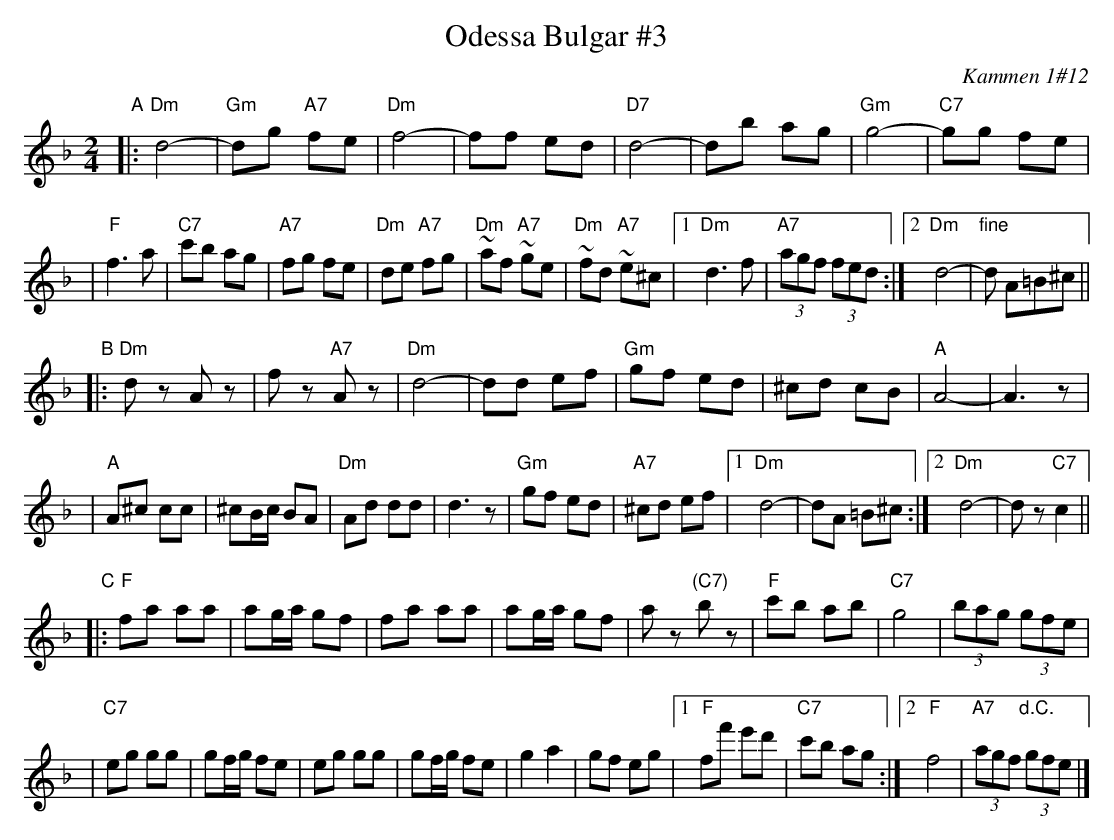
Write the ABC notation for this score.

X:1
T: Odessa Bulgar #3
O: Kammen 1#12
M: 2/4
L: 1/8
K: Dm
"A"|: "Dm"d4- | "Gm"dg "A7"fe | "Dm"f4- | ff ed \
| "D7"d4- | db ag | "Gm"g4- | "C7"gg fe |
| "F"f3 a | "C7"c'b ag | "A7"fg fe | "Dm"de "A7"fg \
| "Dm"~af "A7"~ge | "Dm"~fd "A7"~e^c |1 "Dm"d3 f | "A7"(3agf (3fed :|2 "Dm"d4- | "fine"d A=B^c ||
"B"|: "Dm"dz Az | fz "A7"Az | "Dm"d4- | dd ef \
| "Gm"gf ed | ^cd cB | "A"A4- | A3z |
| "A"A^c cc | ^cB/c/ BA | "Dm"Ad dd | d3z \
| "Gm"gf ed | "A7"^cd ef |1 "Dm"d4- | dA =B^c :|2 "Dm"d4- | dz "C7"c2 ||
"C"|: "F"fa aa | ag/a/ gf | fa aa | ag/a/ gf \
| az "(C7)"bz | "F"c'b ab | "C7"g4 | (3bag (3gfe |
| "C7"eg gg | gf/g/ fe | eg gg | gf/g/ fe \
| g2 a2 | gf eg |1 "F"ff' e'd' | "C7"c'b ag :|2 "F"f4 | "A7"(3agf "d.C."(3gfe |]
